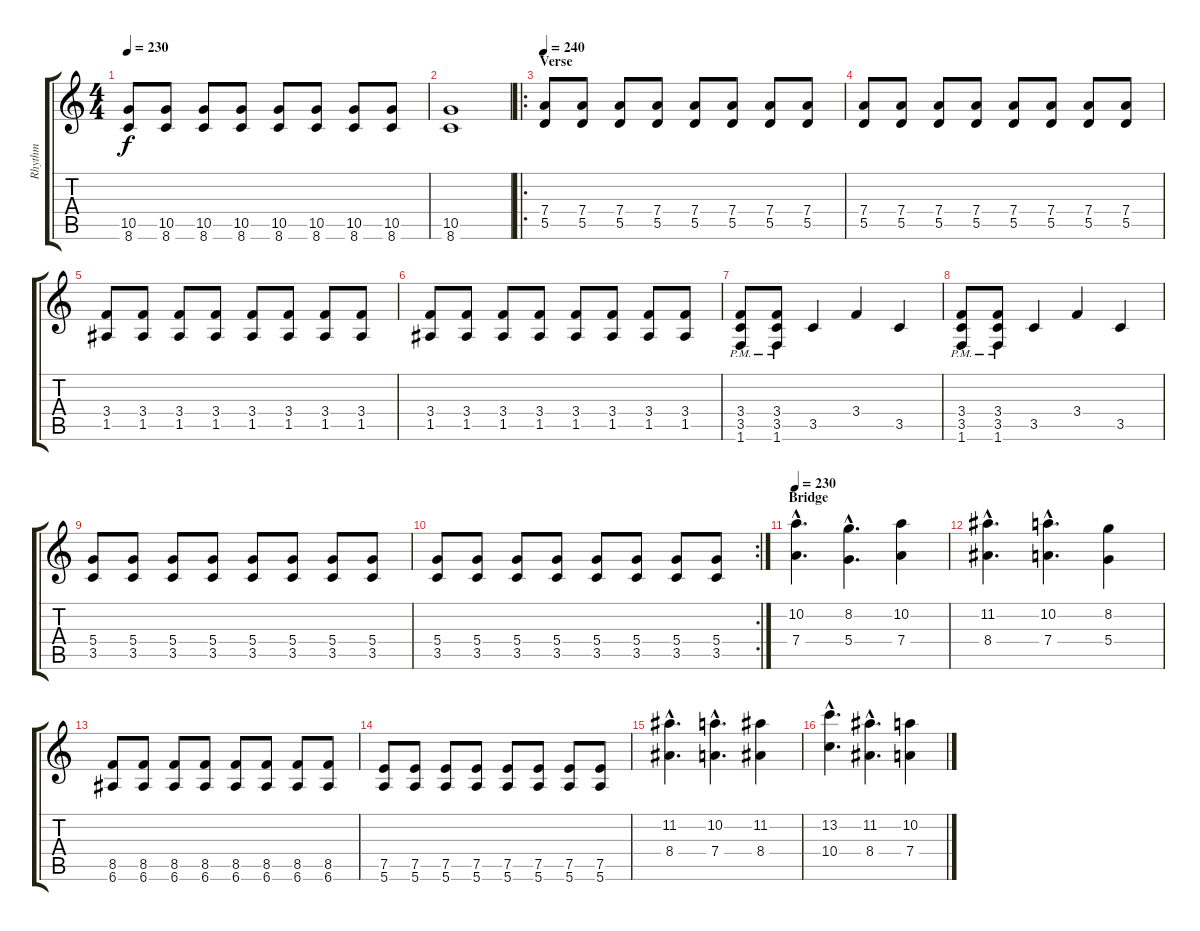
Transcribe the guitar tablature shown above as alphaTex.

\track ("Rhythm" "Rhythm") {instrument overdrivenguitar}
\staff {score tabs}
\tuning (E4 B3 G3 D3 A2 E2) {hide}
\ts (4 4)
\tempo 230
\clef g2
\ks c
(10.5 8.6).8{dy f} (10.5 8.6).8 (10.5 8.6).8 (10.5 8.6).8 (10.5 8.6).8 (10.5 8.6).8 (10.5 8.6).8 (10.5 8.6).8 |
(10.5 8.6).1 |
\ro
\section ("" "Verse")
\tempo 240
(7.4 5.5).8 (7.4 5.5).8 (7.4 5.5).8 (7.4 5.5).8 (7.4 5.5).8 (7.4 5.5).8 (7.4 5.5).8 (7.4 5.5).8 |
(7.4 5.5).8 (7.4 5.5).8 (7.4 5.5).8 (7.4 5.5).8 (7.4 5.5).8 (7.4 5.5).8 (7.4 5.5).8 (7.4 5.5).8 |
(3.4 1.5).8 (3.4 1.5).8 (3.4 1.5).8 (3.4 1.5).8 (3.4 1.5).8 (3.4 1.5).8 (3.4 1.5).8 (3.4 1.5).8 |
(3.4 1.5).8 (3.4 1.5).8 (3.4 1.5).8 (3.4 1.5).8 (3.4 1.5).8 (3.4 1.5).8 (3.4 1.5).8 (3.4 1.5).8 |
(3.4{pm} 3.5{pm} 1.6{pm}).8{volume 13} (3.4{pm} 3.5{pm} 1.6{pm}).8 3.5.4 3.4.4 3.5.4 |
(3.4{pm} 3.5{pm} 1.6{pm}).8 (3.4{pm} 3.5{pm} 1.6{pm}).8 3.5.4 3.4.4 3.5.4 |
(5.4 3.5).8{volume 10} (5.4 3.5).8 (5.4 3.5).8 (5.4 3.5).8 (5.4 3.5).8 (5.4 3.5).8 (5.4 3.5).8 (5.4 3.5).8 |
\rc 2
(5.4 3.5).8 (5.4 3.5).8 (5.4 3.5).8 (5.4 3.5).8 (5.4 3.5).8 (5.4 3.5).8 (5.4 3.5).8 (5.4 3.5).8 |
\section ("" "Bridge")
\tempo 230
(10.2{hac} 7.4{hac}).4{d volume 9} (8.2{hac} 5.4{hac}).4{d} (10.2 7.4).4 |
(11.2{hac} 8.4{hac}).4{d} (10.2{hac} 7.4{hac}).4{d} (8.2 5.4).4 |
(8.5 6.6).8 (8.5 6.6).8 (8.5 6.6).8 (8.5 6.6).8 (8.5 6.6).8 (8.5 6.6).8 (8.5 6.6).8 (8.5 6.6).8 |
(7.5 5.6).8 (7.5 5.6).8 (7.5 5.6).8 (7.5 5.6).8 (7.5 5.6).8 (7.5 5.6).8 (7.5 5.6).8 (7.5 5.6).8 |
(11.2{hac} 8.4{hac}).4{d} (10.2{hac} 7.4{hac}).4{d} (11.2 8.4).4 |
(13.2{hac} 10.4{hac}).4{d} (11.2{hac} 8.4{hac}).4{d} (10.2 7.4).4
